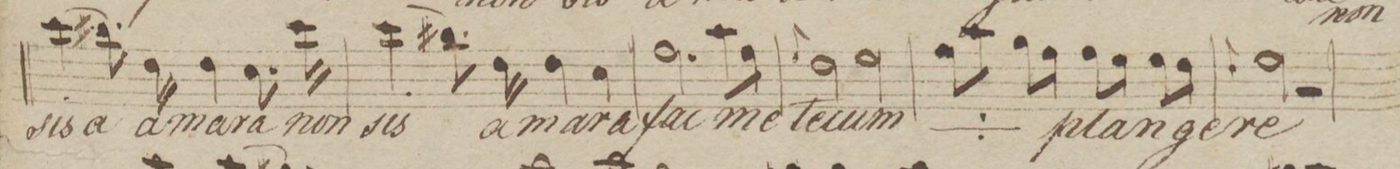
**kern	**text
*I"Alt.	*
*clefC3	*
*k[f#]	*
*met(c)	*
*M4/4	*
(4dd\	sis
8.cc#X\)	a
16e\	a-
4e\	-ma-
8.d\	-ra
16dd\	non
=65	=65
(4dd\	sis
8.cc#X\)	.
16e\	a-
4e\	-ma-
4d\	-ra
=66	=66
2.g\	fac
8b\L	me
8g\J	.
=67	=67
8qqf#/	.
2e\	te-
2f#\	-cum
=68	=68
*	*ij
8g\L	te-
8b\J	.
8a\L	-cum
*	*Xij
8g\J	.
8g\L	plan-
8f#\J	.
8f#\L	-ge-
8e\J	.
=69	=69
8qqe/	.
2f#\	-re
2r	.
=70	=70
*-	*-
